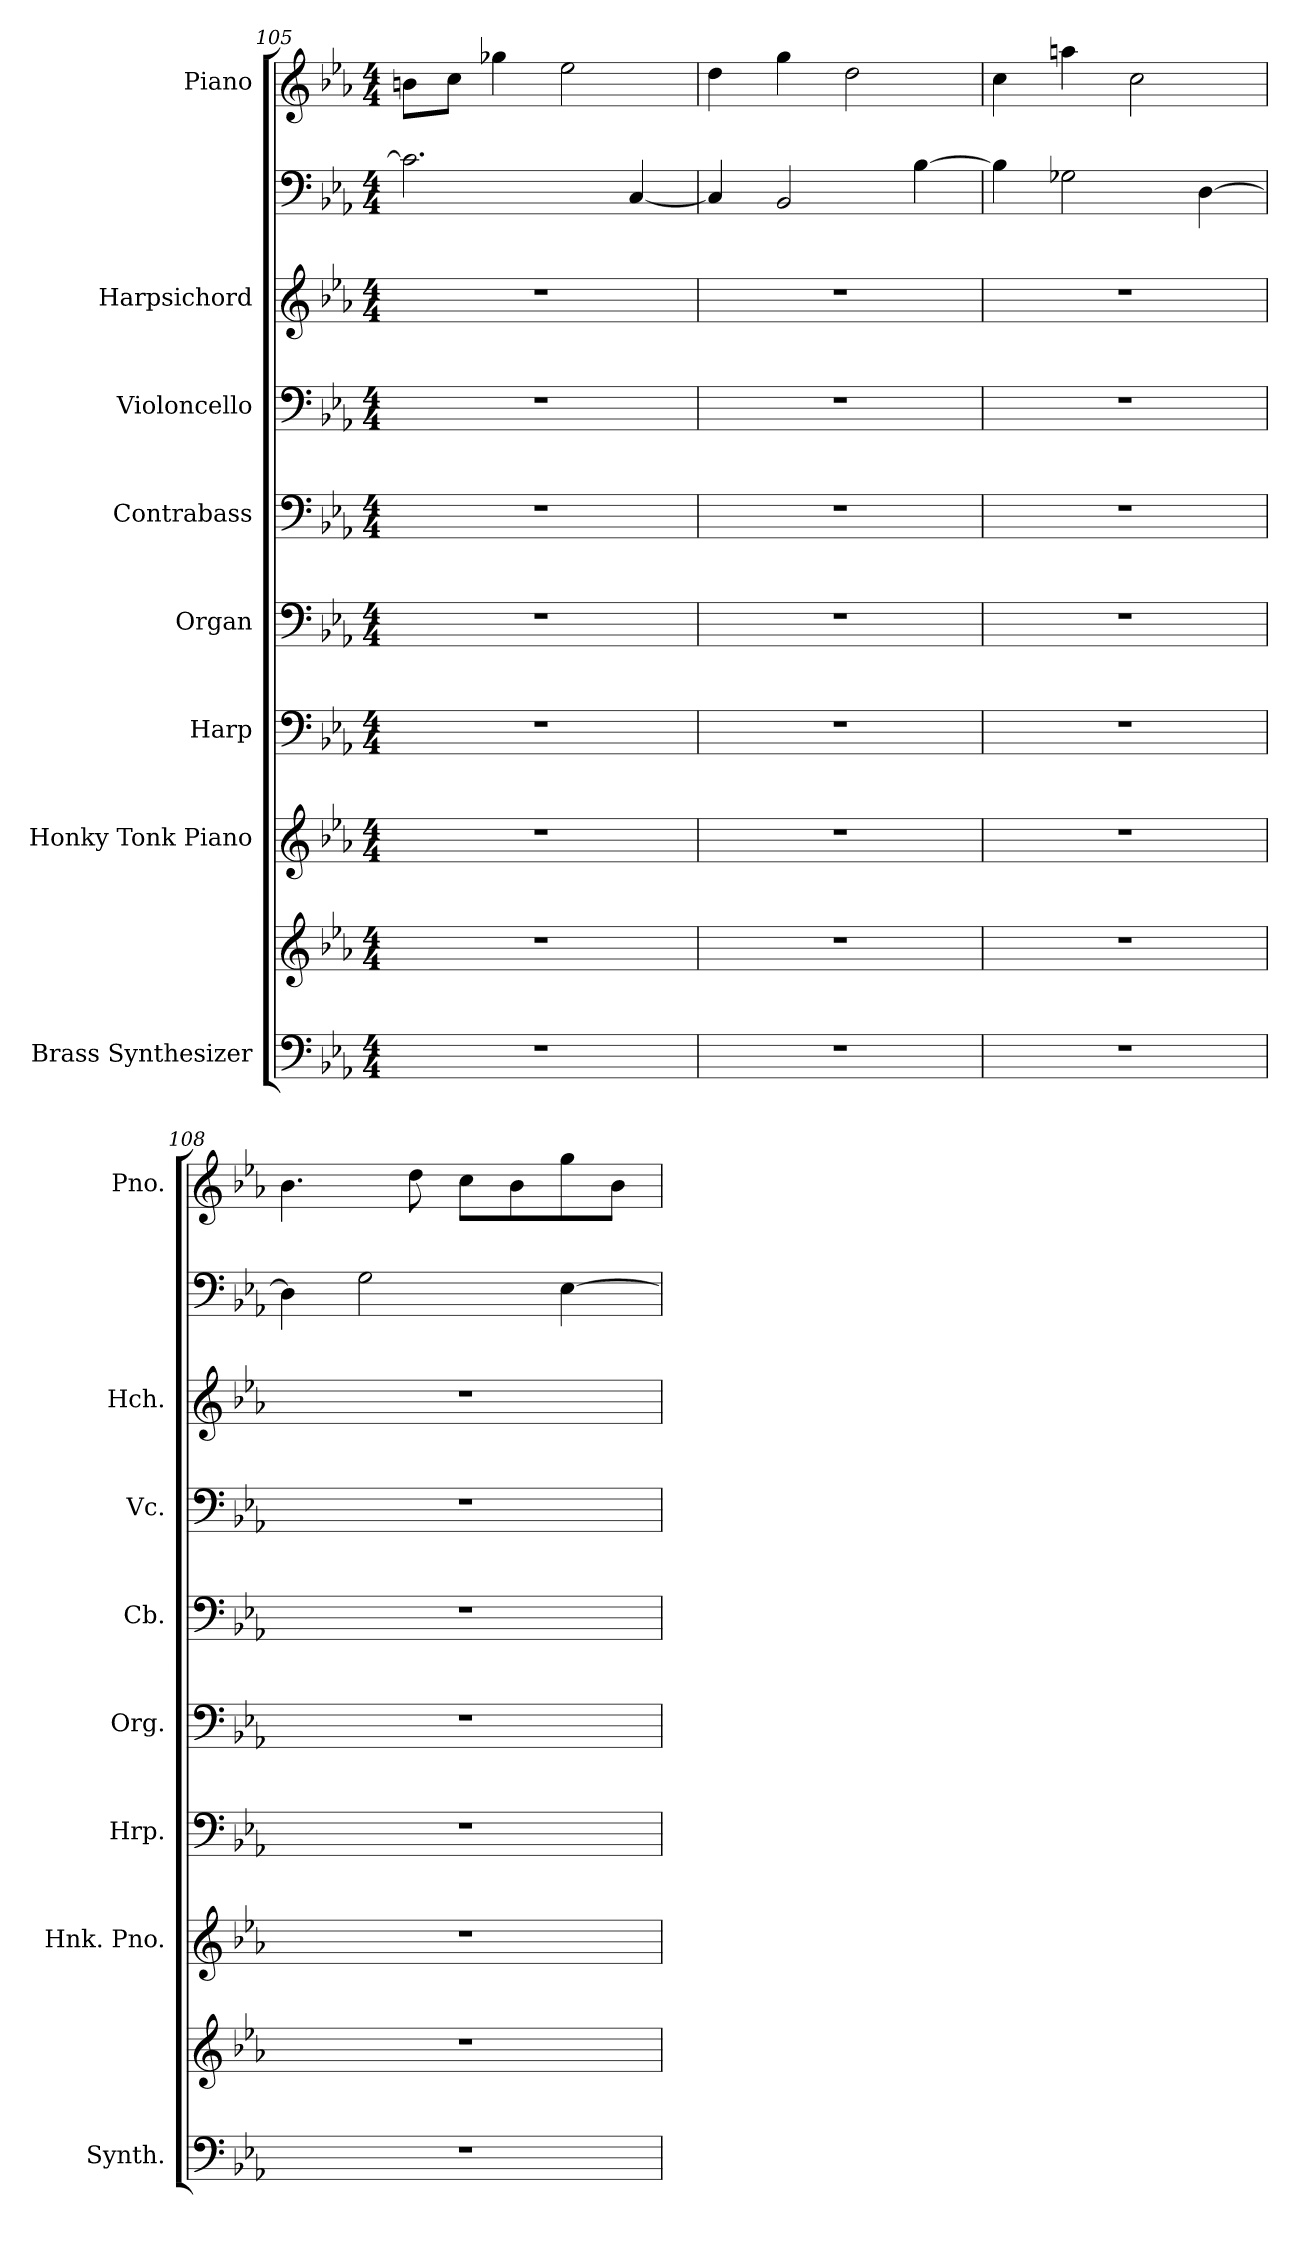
**kern	**kern	**kern	**kern	**kern	**kern	**kern	**kern	**kern	**kern
*part8	*part8	*part7	*part6	*part5	*part4	*part3	*part2	*part2	*part1
*staff10	*staff9	*staff8	*staff7	*staff6	*staff5	*staff4	*staff3	*staff2	*staff1
*I"Brass Synthesizer	*	*I"Honky Tonk Piano	*I"Harp	*I"Organ	*I"Contrabass	*I"Violoncello	*I"Harpsichord	*	*I"Piano
*I'Synth.	*	*I'Hnk. Pno.	*I'Hrp.	*I'Org.	*I'Cb.	*I'Vc.	*I'Hch.	*	*I'Pno.
*clefF4	*clefG2	*clefG2	*clefF4	*clefF4	*clefF4	*clefF4	*clefG2	*clefF4	*clefG2
*	*	*	*	*	*ITrd7c12	*	*	*	*
*k[b-e-a-]	*k[b-e-a-]	*k[b-e-a-]	*k[b-e-a-]	*k[b-e-a-]	*k[b-e-a-]	*k[b-e-a-]	*k[b-e-a-]	*k[b-e-a-]	*k[b-e-a-]
*M4/4	*M4/4	*M4/4	*M4/4	*M4/4	*M4/4	*M4/4	*M4/4	*M4/4	*M4/4
=105	=105	=105	=105	=105	=105	=105	=105	=105	=105
1r	1r	1r	1r	1r	1r	1r	1r	2.c\]	8bn\L
.	.	.	.	.	.	.	.	.	8cc\J
.	.	.	.	.	.	.	.	.	4gg-X\
.	.	.	.	.	.	.	.	.	2ee-\
.	.	.	.	.	.	.	.	[4C/	.
=106	=106	=106	=106	=106	=106	=106	=106	=106	=106
1r	1r	1r	1r	1r	1r	1r	1r	4C/]	4dd\
.	.	.	.	.	.	.	.	2BB-/	4gg\
.	.	.	.	.	.	.	.	.	2dd\
.	.	.	.	.	.	.	.	[4B-\	.
=107	=107	=107	=107	=107	=107	=107	=107	=107	=107
1r	1r	1r	1r	1r	1r	1r	1r	4B-\]	4cc\
.	.	.	.	.	.	.	.	2G-X\	4aan\
.	.	.	.	.	.	.	.	.	2cc\
.	.	.	.	.	.	.	.	[4D\	.
=108	=108	=108	=108	=108	=108	=108	=108	=108	=108
1r	1r	1r	1r	1r	1r	1r	1r	4D\]	4.b-\
.	.	.	.	.	.	.	.	2G\	.
.	.	.	.	.	.	.	.	.	8dd\
.	.	.	.	.	.	.	.	.	8cc\L
.	.	.	.	.	.	.	.	.	8b-\
.	.	.	.	.	.	.	.	[4E-\	8gg\
.	.	.	.	.	.	.	.	.	8b-\J
=	=	=	=	=	=	=	=	=	=
*-	*-	*-	*-	*-	*-	*-	*-	*-	*-
